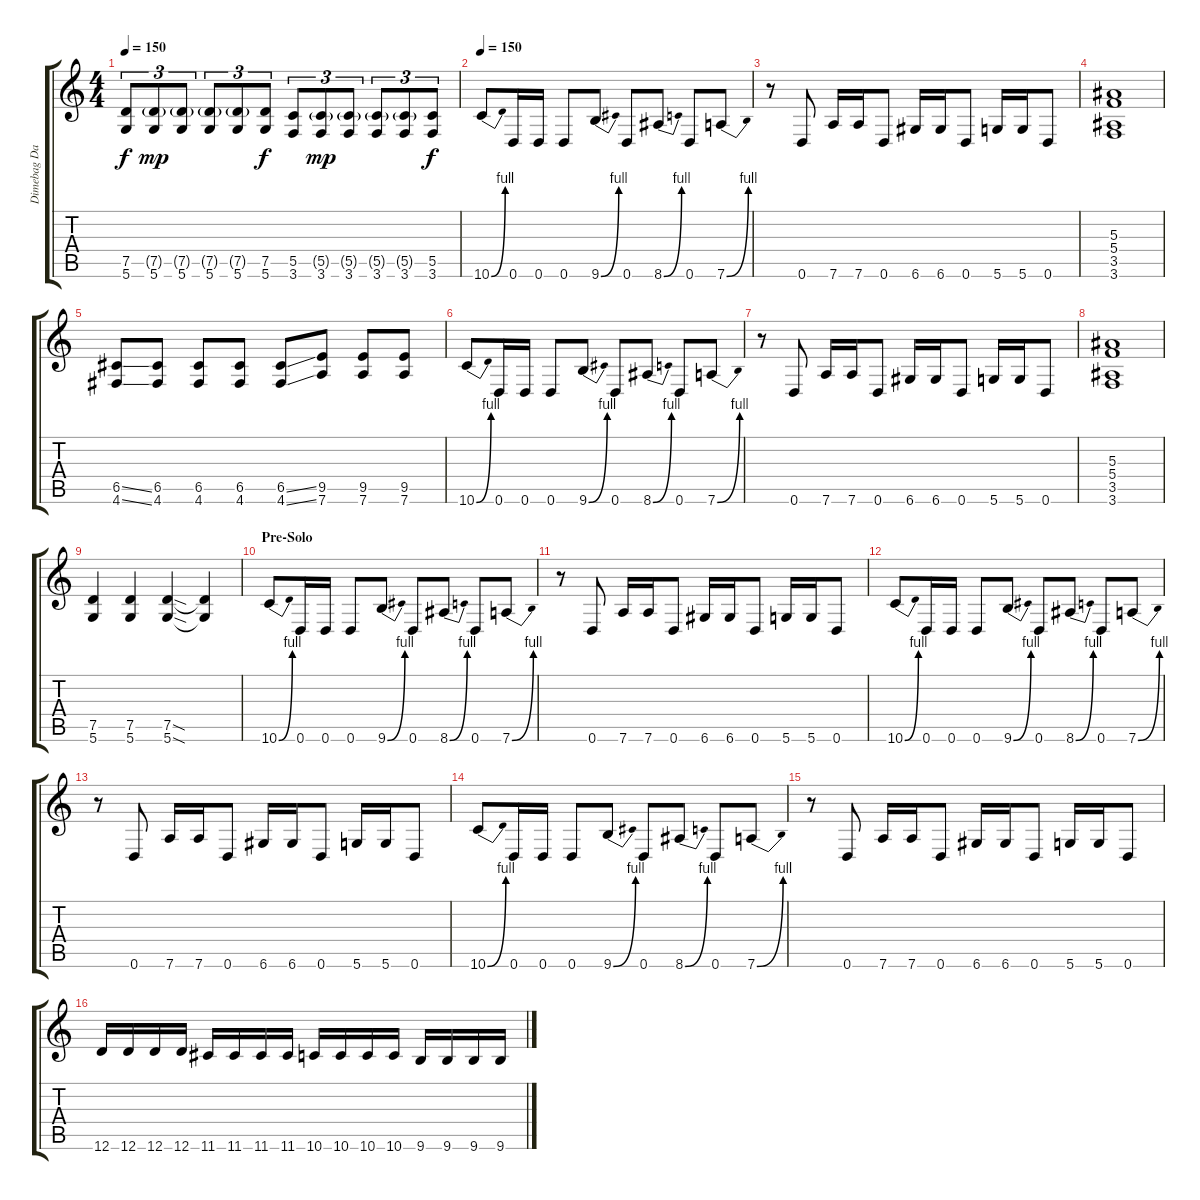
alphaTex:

\track ("Dimebag Darrell # 1" "Dimebag Da") {instrument distortionguitar}
\staff {score tabs}
\tuning (D4 A3 F3 C3 G2 D2) {hide}
\ts (4 4)
\tempo 150
\clef g2
\ks c
(7.5 5.6).8{tu (3 2) dy f} (7.5{g} 5.6).8{tu (3 2) dy mp} (7.5{g} 5.6).8{tu (3 2)} (7.5{g} 5.6).8{tu (3 2)} (7.5{g} 5.6).8{tu (3 2)} (7.5 5.6).8{tu (3 2) dy f} (5.5 3.6).8{tu (3 2)} (5.5{g} 3.6).8{tu (3 2) dy mp} (5.5{g} 3.6).8{tu (3 2)} (5.5{g} 3.6).8{tu (3 2)} (5.5{g} 3.6).8{tu (3 2)} (5.5 3.6).8{tu (3 2) dy f} |
\tempo 150
10.6{be (bend 0 0 60 4)}.8 0.6.16 0.6.16 0.6.8 9.6{be (bend 0 0 60 4)}.8 0.6.8 8.6{be (bend 0 0 60 4)}.8 0.6.8 7.6{be (bend 0 0 60 4)}.8 |
r.8 0.6.8 7.6.16 7.6.16 0.6.8 6.6.16 6.6.16 0.6.8 5.6.16 5.6.16 0.6.8 |
(5.3 5.4 3.5 3.6).1 |
(6.5{ss} 4.6{ss}).8 (6.5 4.6).8 (6.5 4.6).8 (6.5 4.6).8 (6.5{ss} 4.6{ss}).8 (9.5 7.6).8 (9.5 7.6).8 (9.5 7.6).8 |
10.6{be (bend 0 0 60 4)}.8 0.6.16 0.6.16 0.6.8 9.6{be (bend 0 0 60 4)}.8 0.6.8 8.6{be (bend 0 0 60 4)}.8 0.6.8 7.6{be (bend 0 0 60 4)}.8 |
r.8 0.6.8 7.6.16 7.6.16 0.6.8 6.6.16 6.6.16 0.6.8 5.6.16 5.6.16 0.6.8 |
(5.3 5.4 3.5 3.6).1 |
(7.5 5.6).4 (7.5 5.6).4 (7.5{sod} 5.6{sod}).4 (7.5{t} 5.6{t}).4 |
\section ("" "Pre-Solo")
10.6{be (bend 0 0 60 4)}.8 0.6.16 0.6.16 0.6.8 9.6{be (bend 0 0 60 4)}.8 0.6.8 8.6{be (bend 0 0 60 4)}.8 0.6.8 7.6{be (bend 0 0 60 4)}.8 |
r.8 0.6.8 7.6.16 7.6.16 0.6.8 6.6.16 6.6.16 0.6.8 5.6.16 5.6.16 0.6.8 |
10.6{be (bend 0 0 60 4)}.8 0.6.16 0.6.16 0.6.8 9.6{be (bend 0 0 60 4)}.8 0.6.8 8.6{be (bend 0 0 60 4)}.8 0.6.8 7.6{be (bend 0 0 60 4)}.8 |
r.8 0.6.8 7.6.16 7.6.16 0.6.8 6.6.16 6.6.16 0.6.8 5.6.16 5.6.16 0.6.8 |
10.6{be (bend 0 0 60 4)}.8 0.6.16 0.6.16 0.6.8 9.6{be (bend 0 0 60 4)}.8 0.6.8 8.6{be (bend 0 0 60 4)}.8 0.6.8 7.6{be (bend 0 0 60 4)}.8 |
r.8 0.6.8 7.6.16 7.6.16 0.6.8 6.6.16 6.6.16 0.6.8 5.6.16 5.6.16 0.6.8 |
12.6.16 12.6.16 12.6.16 12.6.16 11.6.16 11.6.16 11.6.16 11.6.16 10.6.16 10.6.16 10.6.16 10.6.16 9.6.16 9.6.16 9.6.16 9.6.16
